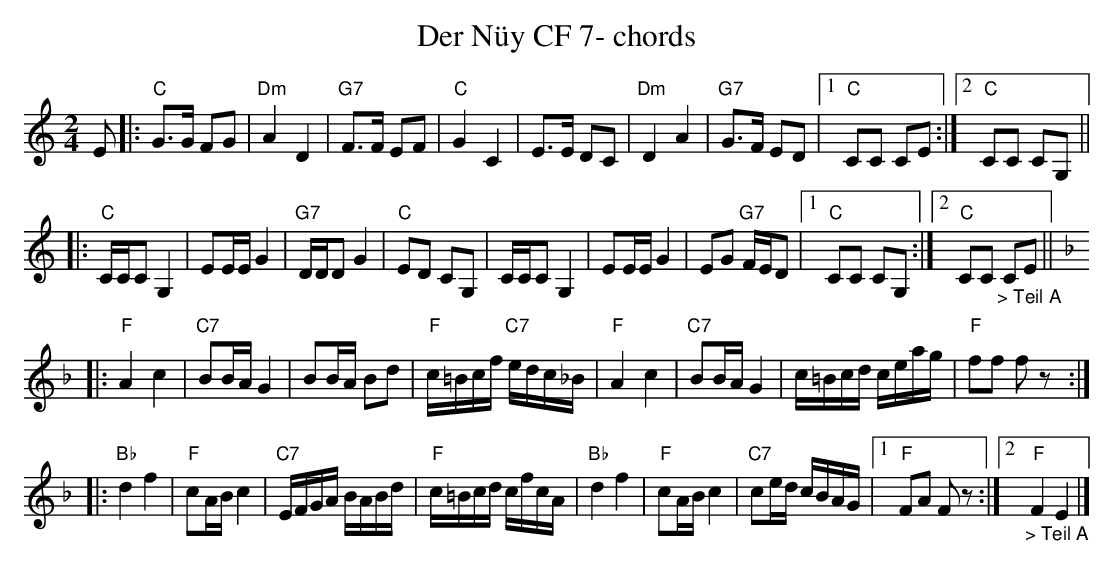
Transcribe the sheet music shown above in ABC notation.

X:1
T:Der N\"uy CF 7- chords
M:2/4
L:1/8
K:Cmaj%%MIDI gchordon
E |: "C"G>G FG | "Dm"A2D2 | "G7"F>F EF | "C"G2C2 | E>E DC | "Dm"D2A2 | "G7"G>F ED |1 "C"CC CE :|2 "C"CC CG, ||
|: "C"C/2C/2C G,2 | EE/2E/2 G2 | "G7"D/2D/2D G2 | "C"ED CG, | C/2C/2C G,2 | EE/2E/2 G2 | EG "G7"F/2E/2D |1 "C"CC CG, :|2 "C"CC"_> Teil A" CE ||
K:Fmaj
|: "F"A2c2 | "C7"BB/2A/2 G2 | BB/2A/2 Bd | [L:1/16] "F"c=Bcf "C7"edc_B | "F"A4c4 | "C7"B2BA G4 | c=Bcd ceag | "F"f2f2 f2z2 :|
|: "Bb"d4f4 | "F"c2AB c4 | "C7"EFGA BABd | "F"c=Bcd cfcA | "Bb"d4f4 | "F"c2AB c4 | "C7"c2ed cBAG |1 "F"F2A2 F2z2 :|2 "_> Teil A""F"F4E4 |]
